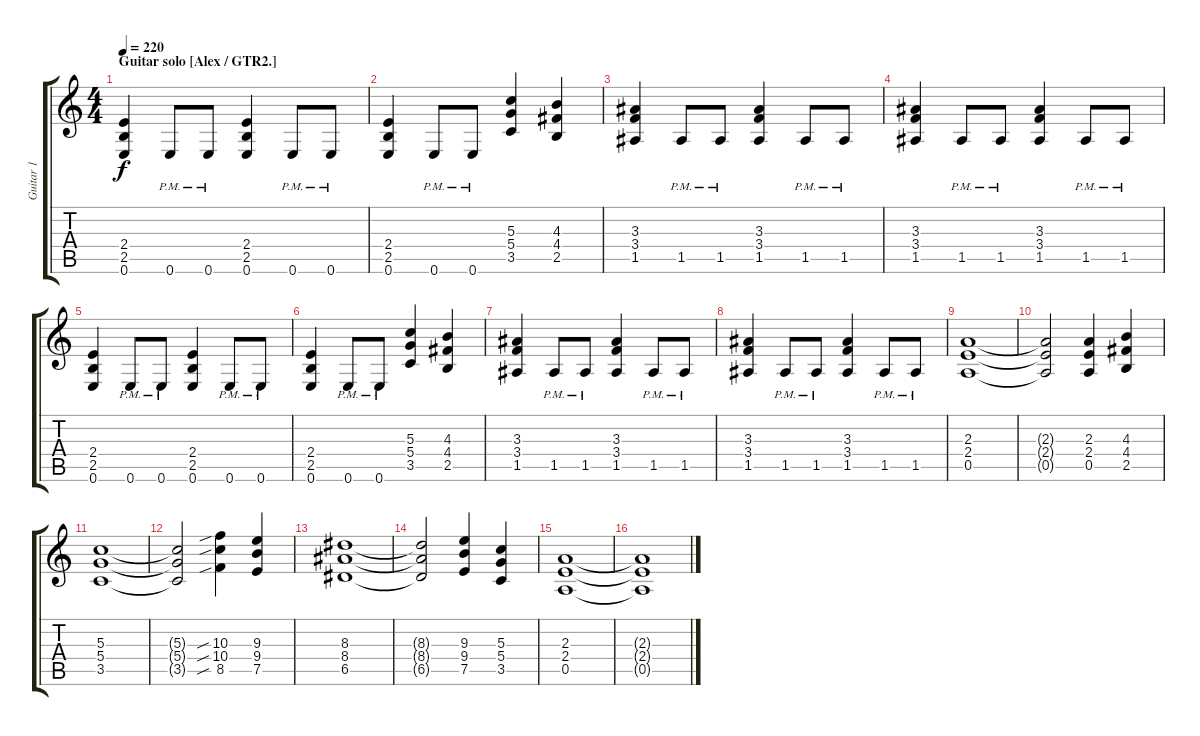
\track ("Guitar 1" "Guitar 1") {instrument distortionguitar}
\staff {score tabs}
\tuning (E4 B3 G3 D3 A2 E2) {hide}
\ts (4 4)
\section ("" "Guitar solo [Alex / GTR2.]")
\tempo 220
\clef g2
\ks c
(2.4 2.5 0.6).4{dy f} 0.6{pm}.8 0.6{pm}.8 (2.4 2.5 0.6).4 0.6{pm}.8 0.6{pm}.8 |
(2.4 2.5 0.6).4 0.6{pm}.8 0.6{pm}.8 (5.3 5.4 3.5).4 (4.3 4.4 2.5).4 |
(3.3 3.4 1.5).4 1.5{pm}.8 1.5{pm}.8 (3.3 3.4 1.5).4 1.5{pm}.8 1.5{pm}.8 |
(3.3 3.4 1.5).4 1.5{pm}.8 1.5{pm}.8 (3.3 3.4 1.5).4 1.5{pm}.8 1.5{pm}.8 |
(2.4 2.5 0.6).4 0.6{pm}.8 0.6{pm}.8 (2.4 2.5 0.6).4 0.6{pm}.8 0.6{pm}.8 |
(2.4 2.5 0.6).4 0.6{pm}.8 0.6{pm}.8 (5.3 5.4 3.5).4 (4.3 4.4 2.5).4 |
(3.3 3.4 1.5).4 1.5{pm}.8 1.5{pm}.8 (3.3 3.4 1.5).4 1.5{pm}.8 1.5{pm}.8 |
(3.3 3.4 1.5).4 1.5{pm}.8 1.5{pm}.8 (3.3 3.4 1.5).4 1.5{pm}.8 1.5{pm}.8 |
(2.3 2.4 0.5).1 |
(2.3{t} 2.4{t} 0.5{t}).2 (2.3 2.4 0.5).4 (4.3 4.4 2.5).4 |
(5.3 5.4 3.5).1 |
(5.3{t} 5.4{t} 3.5{t}).2 (10.3{sib} 10.4{sib} 8.5{sib}).4 (9.3 9.4 7.5).4 |
(8.3 8.4 6.5).1 |
(8.3{t} 8.4{t} 6.5{t}).2 (9.3 9.4 7.5).4 (5.3 5.4 3.5).4 |
(2.3 2.4 0.5).1 |
(2.3{t} 2.4{t} 0.5{t}).1
